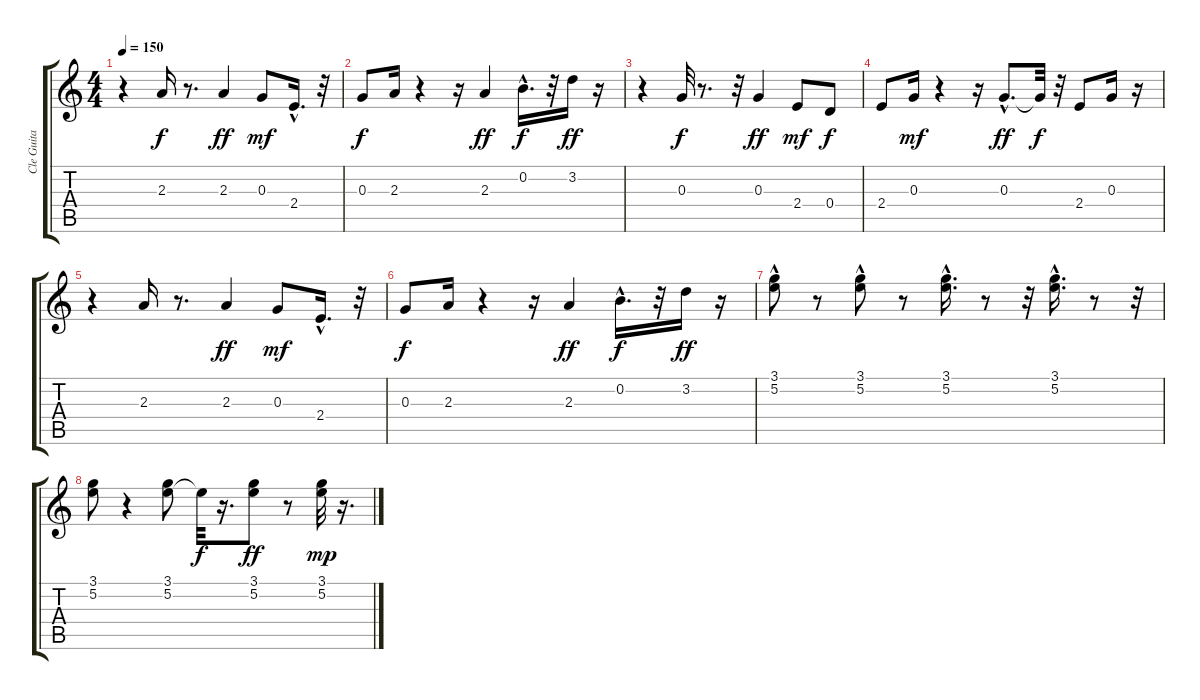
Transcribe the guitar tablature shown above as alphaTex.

\track ("Cle Guita" "Cle Guita") {instrument electricguitarclean}
\staff {score tabs}
\tuning (E4 B3 G3 D3 A2 E2) {hide}
\ts (4 4)
\tempo 150
\clef g2
\ks c
r.4{dy f} 2.3.16 r.8{d} 2.3.4{dy ff} 0.3.8{dy mf} 2.4{hac}.16{d} r.32 |
0.3.8{dy f} 2.3.16 r.4 r.16 2.3.4{dy ff} 0.2{hac}.16{d dy f} r.32 3.2.16{dy ff} r.16 |
r.4 0.3.32{dy f} r.8{d} r.32 0.3.4{dy ff} 2.4.8{dy mf} 0.4.8{dy f} |
2.4.8 0.3.16{dy mf} r.4 r.16 0.3{hac}.8{d dy ff} 0.3{t}.32{dy f} r.32 2.4.8 0.3.16 r.16 |
r.4 2.3.16 r.8{d} 2.3.4{dy ff} 0.3.8{dy mf} 2.4{hac}.16{d} r.32 |
0.3.8{dy f} 2.3.16 r.4 r.16 2.3.4{dy ff} 0.2{hac}.16{d dy f} r.32 3.2.16{dy ff} r.16 |
(3.1 5.2{hac}).8 r.8 (3.1 5.2{hac}).8 r.8 (3.1{hac} 5.2{hac}).16{d} r.8 r.32 (3.1{hac} 5.2{hac}).16{d} r.8 r.32 |
(3.1 5.2).8 r.4 (3.1 5.2).8 5.2{t}.32{dy f} r.16{d} (3.1 5.2).8{dy ff} r.8 (3.1 5.2).32{dy mp} r.16{d}
